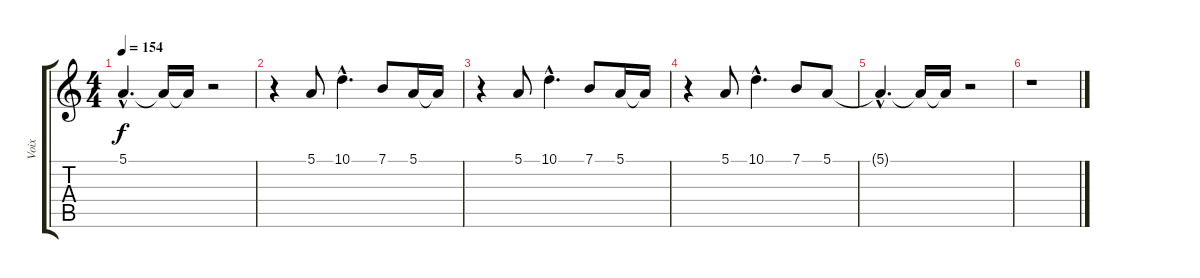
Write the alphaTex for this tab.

\track ("Voix" "Voix") {instrument clarinet}
\staff {score tabs}
\tuning (E4 B3 G3 D3 A2 E2) {hide}
\ts (4 4)
\tempo 154
\clef g2
\ks c
5.1{hac t}.4{d dy f} 5.1{t}.16 5.1{t}.16 r.2 |
r.4 5.1.8 10.1{hac}.4{d} 7.1.8 5.1.16 5.1{t}.16 |
r.4 5.1.8 10.1{hac}.4{d} 7.1.8 5.1.16 5.1{t}.16 |
r.4 5.1.8 10.1{hac}.4{d} 7.1.8 5.1.8 |
5.1{hac t}.4{d} 5.1{t}.16 5.1{t}.16 r.2 |
r.1
